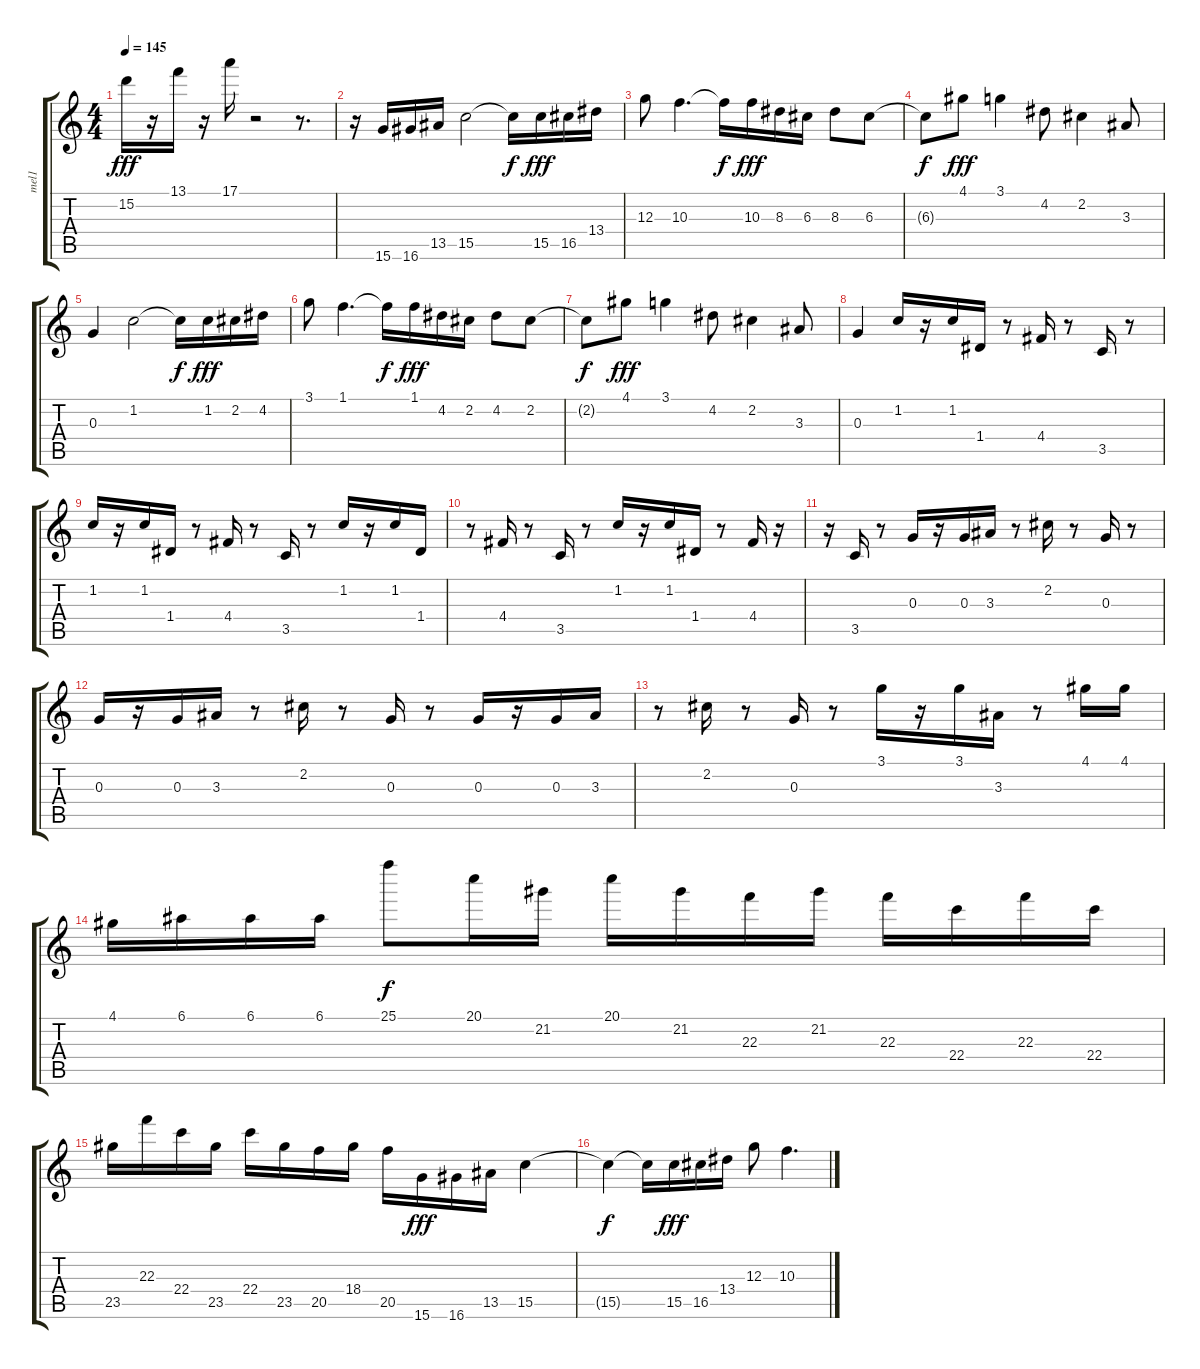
\track ("mel1" "mel1") {instrument distortionguitar}
\staff {score tabs}
\tuning (E4 B3 G3 D3 A2 E2) {hide}
\ts (4 4)
\tempo 145
\clef g2
\ks c
15.2.16{dy fff} r.16 13.1.16 r.16 17.1.16 r.2 r.8{d} |
r.16 15.6.16 16.6.16 13.5.16 15.5.2 15.5{t}.16{dy f} 15.5.16{dy fff} 16.5.16 13.4.16 |
12.3.8 10.3.4{d} 10.3{t}.16{dy f} 10.3.16{dy fff} 8.3.16 6.3.16 8.3.8 6.3.8 |
6.3{t}.8{dy f} 4.1.8{dy fff} 3.1.4 4.2.8 2.2.4 3.3.8 |
0.3.4 1.2.2 1.2{t}.16{dy f} 1.2.16{dy fff} 2.2.16 4.2.16 |
3.1.8 1.1.4{d} 1.1{t}.16{dy f} 1.1.16{dy fff} 4.2.16 2.2.16 4.2.8 2.2.8 |
2.2{t}.8{dy f} 4.1.8{dy fff} 3.1.4 4.2.8 2.2.4 3.3.8 |
0.3.4 1.2.16 r.16 1.2.16 1.4.16 r.8 4.4.16 r.8 3.5.16 r.8 |
1.2.16 r.16 1.2.16 1.4.16 r.8 4.4.16 r.8 3.5.16 r.8 1.2.16 r.16 1.2.16 1.4.16 |
r.8 4.4.16 r.8 3.5.16 r.8 1.2.16 r.16 1.2.16 1.4.16 r.8 4.4.16 r.16 |
r.16 3.5.16 r.8 0.3.16 r.16 0.3.16 3.3.16 r.8 2.2.16 r.8 0.3.16 r.8 |
0.3.16 r.16 0.3.16 3.3.16 r.8 2.2.16 r.8 0.3.16 r.8 0.3.16 r.16 0.3.16 3.3.16 |
r.8 2.2.16 r.8 0.3.16 r.8 3.1.16 r.16 3.1.16 3.3.16 r.8 4.1.16 4.1.16 |
4.1.16 6.1.16 6.1.16 6.1.16 25.1.8{dy f} 20.1.16 21.2.16 20.1.16 21.2.16 22.3.16 21.2.16 22.3.16 22.4.16 22.3.16 22.4.16 |
23.5.16 22.3.16 22.4.16 23.5.16 22.4.16 23.5.16 20.5.16 18.4.16 20.5.16 15.6.16{dy fff} 16.6.16 13.5.16 15.5.4 |
15.5{t}.4{dy f} 15.5{t}.16 15.5.16{dy fff} 16.5.16 13.4.16 12.3.8 10.3.4{d}
